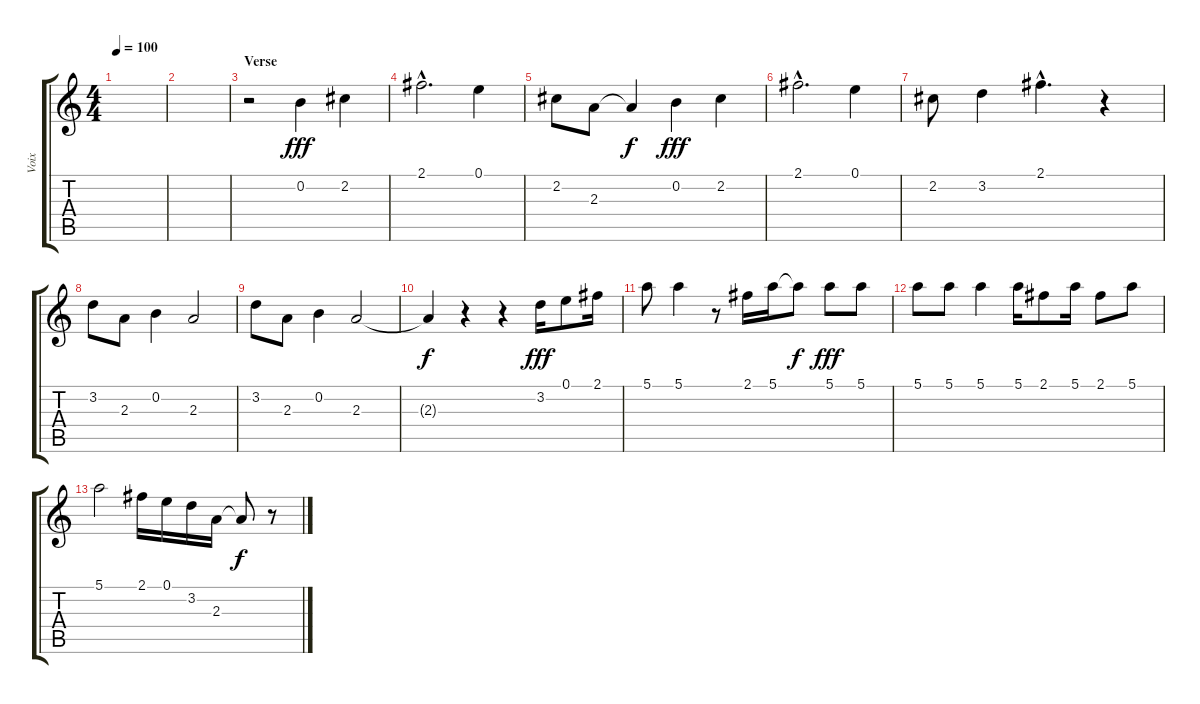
\track ("Voix" "Voix") {instrument contrabass}
\staff {score tabs}
\tuning (E4 B3 G3 D3 A2 E2) {hide}
\ts (4 4)
\tempo 100
\clef g2
\ks c
|
|
\section ("" "Verse")
r.2 0.2.4{dy fff} 2.2.4 |
2.1{hac}.2{d} 0.1.4 |
2.2.8 2.3.8 2.3{t}.4{dy f} 0.2.4{dy fff} 2.2.4 |
2.1{hac}.2{d} 0.1.4 |
2.2.8 3.2.4 2.1{hac}.4{d} r.4 |
3.2.8 2.3.8 0.2.4 2.3.2 |
3.2.8 2.3.8 0.2.4 2.3.2 |
2.3{t}.4{dy f} r.4 r.4 3.2.16{dy fff} 0.1.8 2.1.16 |
5.1.8 5.1.4 r.8 2.1.16 5.1.16 5.1{t}.8{dy f} 5.1.8{dy fff} 5.1.8 |
5.1.8 5.1.8 5.1.4 5.1.16 2.1.8 5.1.16 2.1.8 5.1.8 |
5.1.2 2.1.16 0.1.16 3.2.16 2.3.16 2.3{t}.8{dy f} r.8
